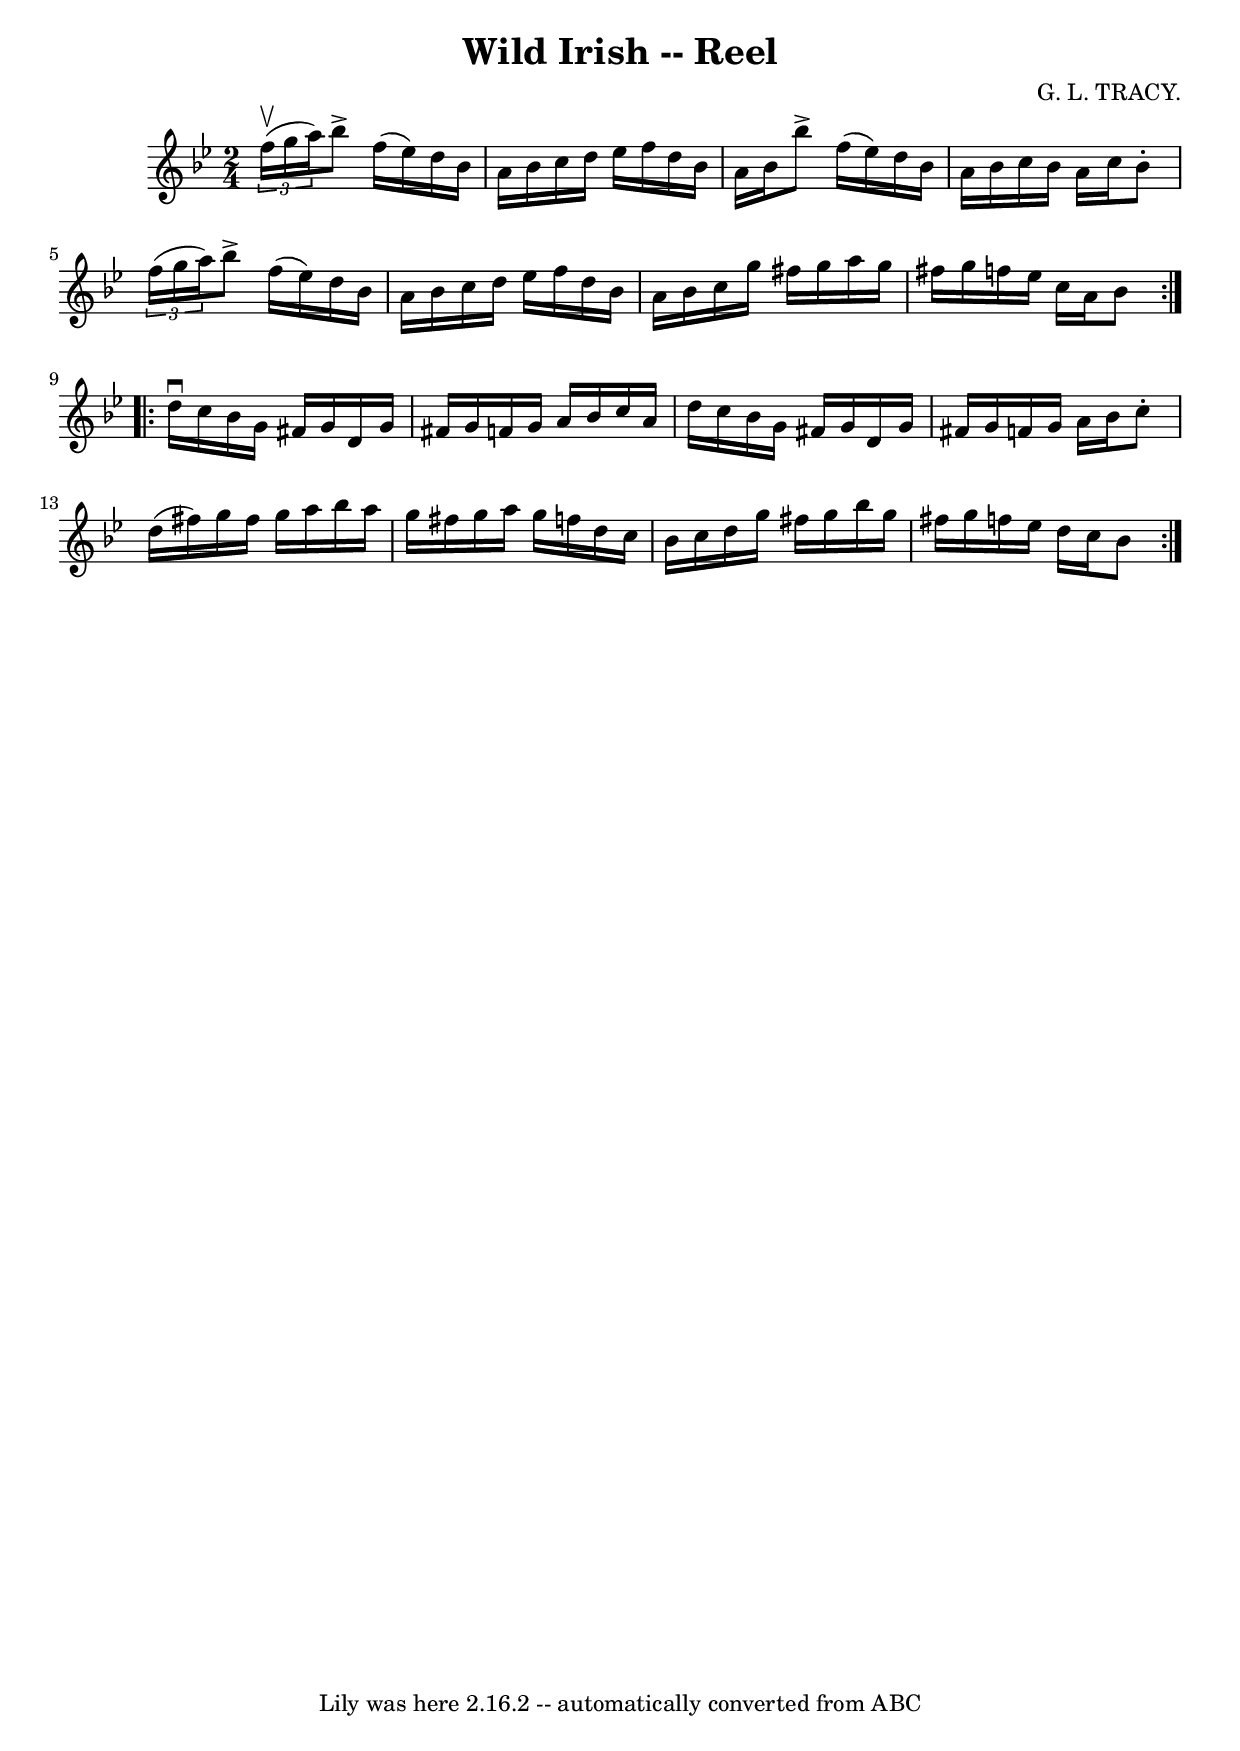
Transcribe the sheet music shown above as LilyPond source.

\version "2.16.2"
\include "Mammoth.ily"
\header {
  %% book = "Ryan's Mammoth Collection"
  composer = "G. L. TRACY."
  crossRefNumber = "1"
  footnotes = "\\\\266"
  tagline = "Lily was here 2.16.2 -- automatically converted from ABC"
  title = "Wild Irish -- Reel"

}
voicedefault =  {



  \repeat volta 2 {

    \time 2/4 
    \key bes \major   \times 2/3 { f''16^\upbow(g''16 a''16) 

				 } |
    bes''8^\accent f''16 (ees''16) d''16 bes'16    
    a'16 bes'16    |
    c''16 d''16 ees''16 f''16 d''16    
    bes'16 a'16 bes'16    |
    bes''8^\accent f''16 (ees''16)  
    d''16 bes'16 a'16 bes'16    |
    c''16 bes'16 a'16    
    c''16 bes'8-.   \times 2/3 { f''16 (g''16 a''16) 
				}   |
    
    bes''8^\accent f''16 (ees''16) d''16 bes'16 a'16 bes'16     |
    c''16 d''16 ees''16 f''16 d''16 bes'16 a'16    
    bes'16    |
    c''16 g''16 fis''16 g''16 a''16 g''16    
    fis''16 g''16    |
    f''16 ees''16 c''16 a'16 bes'8    
  }  
  
  \repeat volta 2 {
    d''16^\downbow c''16  |
    bes'16 g'16    
    fis'16 g'16 d'16 g'16 fis'!16 g'16    |
    f'!16 g'16   
    a'16 bes'16 c''16 a'16 d''16 c''16    |
    bes'16 g'16 
    fis'16 g'16 d'16 g'16 fis'!16 g'16    |
    f'!16    
    g'16 a'16 bes'16 c''8-. d''16 (fis''16)   |
    g''16  
    fis''16 g''16 a''16 bes''16 a''16 g''16 fis''16    |
    
    g''16 a''16 g''16 f''!16 d''16 c''16 bes'16 c''16     |
    d''16 g''16 fis''16 g''16 bes''16 g''16 fis''16    
    g''16    |
    f''!16 ees''16 d''16 c''16 bes'8    
  }   

}

\score{
  <<

    \context Staff="default"
    {
      \voicedefault 
      
    }

  >>
  \layout {
    
  }
  \midi {
  }

}
